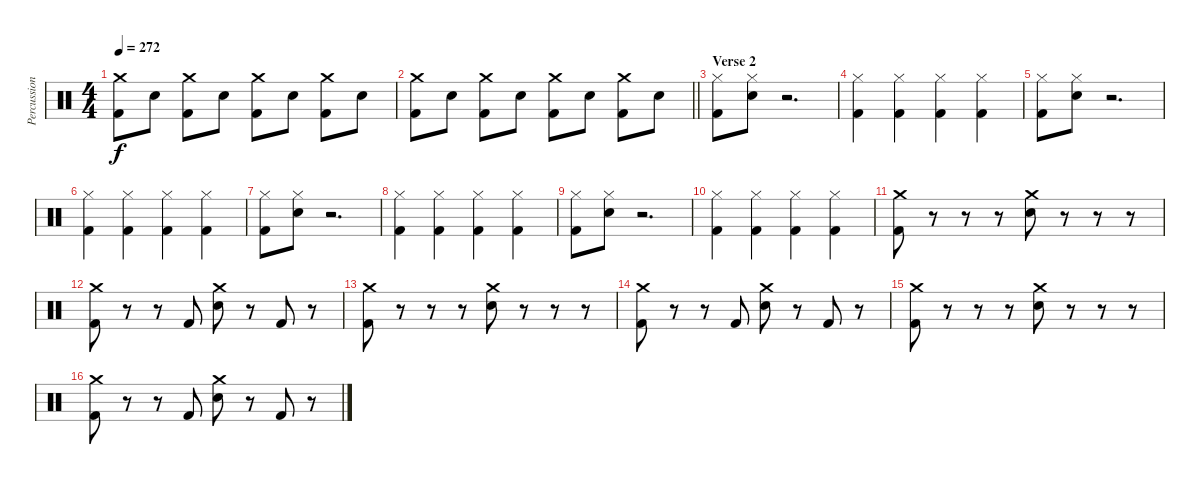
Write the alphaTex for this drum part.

\track ("Percussion" "Percussion") {instrument percussion}
\staff {score}
\articulation defaults
\ts (4 4)
\tempo 272
\clef neutral
\ks c
("Crash medium (hit)" "Kick (hit) 2").8{dy f} "Electric Snare (hit)".8 ("Crash medium (hit)" "Kick (hit) 2").8 "Electric Snare (hit)".8 ("Crash medium (hit)" "Kick (hit) 2").8 "Electric Snare (hit)".8 ("Crash medium (hit)" "Kick (hit) 2").8 "Electric Snare (hit)".8 |
\barLineRight lightlight
("Crash medium (hit)" "Kick (hit) 2").8 "Electric Snare (hit)".8 ("Crash medium (hit)" "Kick (hit) 2").8 "Electric Snare (hit)".8 ("Crash medium (hit)" "Kick (hit) 2").8 "Electric Snare (hit)".8 ("Crash medium (hit)" "Kick (hit) 2").8 "Electric Snare (hit)".8 |
\section ("" "Verse 2")
("Hi-Hat (closed)" "Kick (hit) 2").8 ("Hi-Hat (closed)" "Electric Snare (hit)").8 r.2{d} |
("Hi-Hat (closed)" "Kick (hit) 2").4 ("Hi-Hat (closed)" "Kick (hit) 2").4 ("Hi-Hat (closed)" "Kick (hit) 2").4 ("Hi-Hat (closed)" "Kick (hit) 2").4 |
("Hi-Hat (closed)" "Kick (hit) 2").8 ("Hi-Hat (closed)" "Electric Snare (hit)").8 r.2{d} |
("Hi-Hat (closed)" "Kick (hit) 2").4 ("Hi-Hat (closed)" "Kick (hit) 2").4 ("Hi-Hat (closed)" "Kick (hit) 2").4 ("Hi-Hat (closed)" "Kick (hit) 2").4 |
("Hi-Hat (closed)" "Kick (hit) 2").8 ("Hi-Hat (closed)" "Electric Snare (hit)").8 r.2{d} |
("Hi-Hat (closed)" "Kick (hit) 2").4 ("Hi-Hat (closed)" "Kick (hit) 2").4 ("Hi-Hat (closed)" "Kick (hit) 2").4 ("Hi-Hat (closed)" "Kick (hit) 2").4 |
("Hi-Hat (closed)" "Kick (hit) 2").8 ("Hi-Hat (closed)" "Electric Snare (hit)").8 r.2{d} |
("Hi-Hat (closed)" "Kick (hit) 2").4 ("Hi-Hat (closed)" "Kick (hit) 2").4 ("Hi-Hat (closed)" "Kick (hit) 2").4 ("Hi-Hat (closed)" "Kick (hit) 2").4 |
("Crash medium (hit)" "Kick (hit) 2").8 r.8 r.8 r.8 ("Crash medium (hit)" "Electric Snare (hit)").8 r.8 r.8 r.8 |
("Crash medium (hit)" "Kick (hit) 2").8 r.8 r.8 "Kick (hit) 2".8 ("Crash medium (hit)" "Electric Snare (hit)").8 r.8 "Kick (hit) 2".8 r.8 |
("Crash medium (hit)" "Kick (hit) 2").8 r.8 r.8 r.8 ("Crash medium (hit)" "Electric Snare (hit)").8 r.8 r.8 r.8 |
("Crash medium (hit)" "Kick (hit) 2").8 r.8 r.8 "Kick (hit) 2".8 ("Crash medium (hit)" "Electric Snare (hit)").8 r.8 "Kick (hit) 2".8 r.8 |
("Crash medium (hit)" "Kick (hit) 2").8 r.8 r.8 r.8 ("Crash medium (hit)" "Electric Snare (hit)").8 r.8 r.8 r.8 |
("Crash medium (hit)" "Kick (hit) 2").8 r.8 r.8 "Kick (hit) 2".8 ("Crash medium (hit)" "Electric Snare (hit)").8 r.8 "Kick (hit) 2".8 r.8
